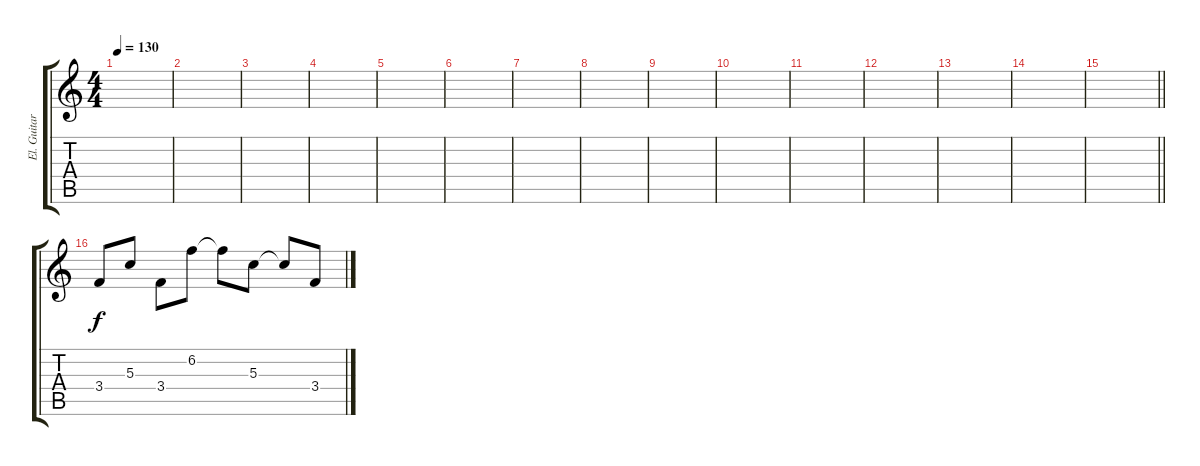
\track ("El. Guitar" "El. Guitar") {instrument overdrivenguitar}
\staff {score tabs}
\tuning (E4 B3 G3 D3 A2 D2) {hide}
\ts (4 4)
\tempo 130
\clef g2
\ks c
|
|
|
|
|
|
|
|
|
|
|
|
|
|
\barLineRight lightlight
|
\section ("" "")
3.4.8 5.3.8 3.4.8 6.2.8 6.2{t}.8 5.3.8 5.3{t}.8 3.4.8
